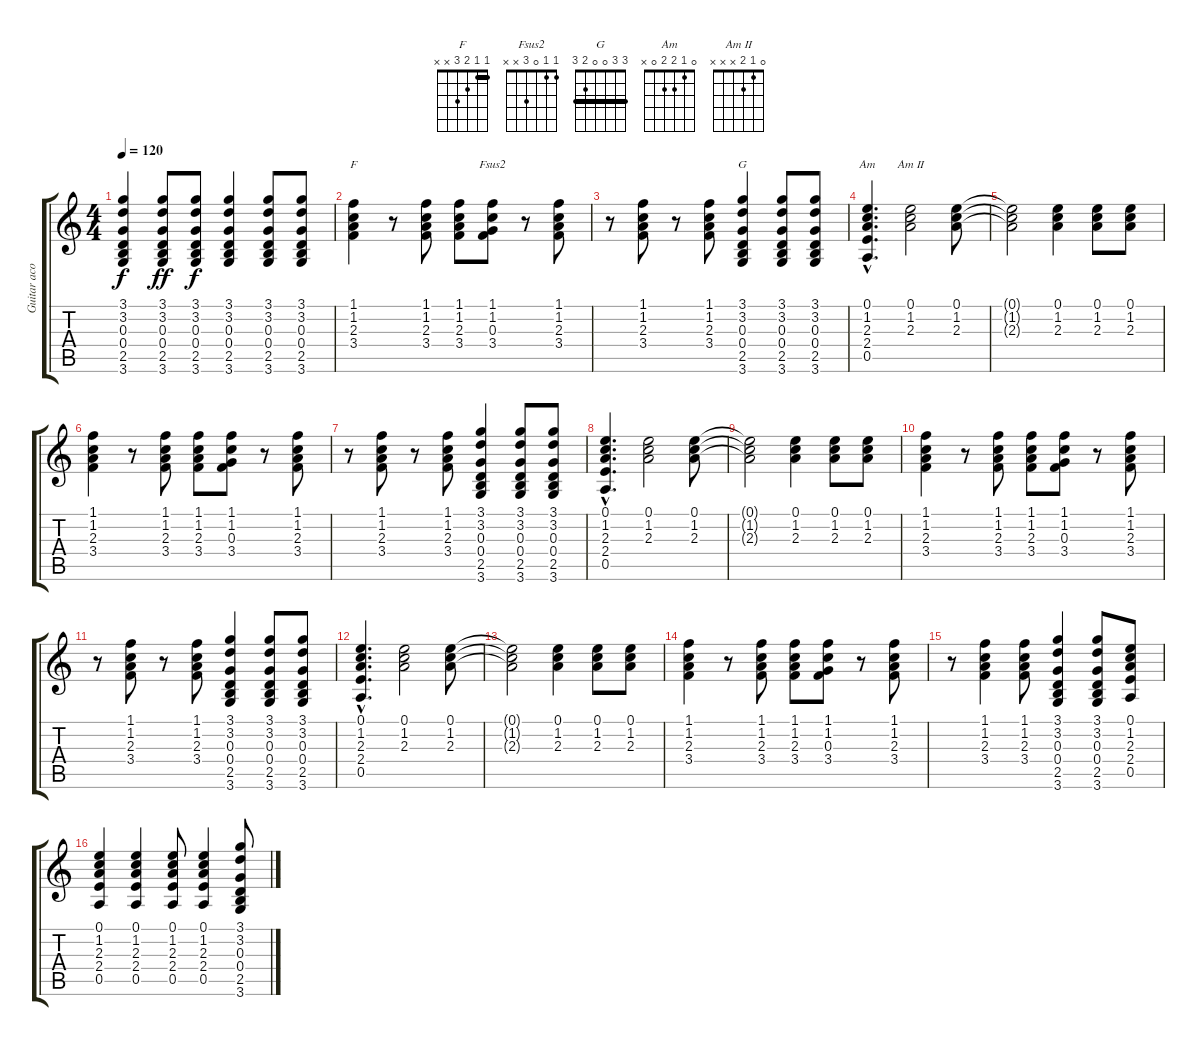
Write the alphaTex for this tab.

\track ("Guitar acoustique" "Guitar aco") {instrument acousticguitarsteel}
\staff {score tabs}
\tuning (E4 B3 G3 D3 A2 E2) {hide}
\chord ("F" 1 1 2 3 x x) {barre 1}
\chord ("Fsus2" 1 1 0 3 x x)
\chord ("G" 3 3 0 0 2 3) {barre 3}
\chord ("Am" 0 1 2 2 0 x)
\chord ("Am II" 0 1 2 x x x)
\ts (4 4)
\tempo 120
\clef g2
\ks c
(3.1 3.2 0.3 0.4 2.5 3.6).4{dy f} (3.1 3.2 0.3 0.4 2.5 3.6).8{dy ff} (3.1 3.2 0.3 0.4 2.5 3.6).8{dy f} (3.1 3.2 0.3 0.4 2.5 3.6).4 (3.1 3.2 0.3 0.4 2.5 3.6).8 (3.1 3.2 0.3 0.4 2.5 3.6).8 |
(1.1 1.2 2.3 3.4).4{ch "F"} r.8 (1.1 1.2 2.3 3.4).8 (1.1 1.2 2.3 3.4).8 (1.1 1.2 0.3 3.4).8{ch "Fsus2"} r.8 (1.1 1.2 2.3 3.4).8 |
r.8 (1.1 1.2 2.3 3.4).8 r.8 (1.1 1.2 2.3 3.4).8 (3.1 3.2 0.3 0.4 2.5 3.6).4{ch "G"} (3.1 3.2 0.3 0.4 2.5 3.6).8 (3.1 3.2 0.3 0.4 2.5 3.6).8 |
(0.1{hac} 1.2{hac} 2.3{hac} 2.4{hac} 0.5{hac}).4{d ch "Am"} (0.1 1.2 2.3).2{ch "Am II"} (0.1 1.2 2.3).8 |
(0.1{t} 1.2{t} 2.3{t}).2 (0.1 1.2 2.3).4 (0.1 1.2 2.3).8 (0.1 1.2 2.3).8 |
(1.1 1.2 2.3 3.4).4 r.8 (1.1 1.2 2.3 3.4).8 (1.1 1.2 2.3 3.4).8 (1.1 1.2 0.3 3.4).8 r.8 (1.1 1.2 2.3 3.4).8 |
r.8 (1.1 1.2 2.3 3.4).8 r.8 (1.1 1.2 2.3 3.4).8 (3.1 3.2 0.3 0.4 2.5 3.6).4 (3.1 3.2 0.3 0.4 2.5 3.6).8 (3.1 3.2 0.3 0.4 2.5 3.6).8 |
(0.1{hac} 1.2{hac} 2.3{hac} 2.4{hac} 0.5{hac}).4{d} (0.1 1.2 2.3).2 (0.1 1.2 2.3).8 |
(0.1{t} 1.2{t} 2.3{t}).2 (0.1 1.2 2.3).4 (0.1 1.2 2.3).8 (0.1 1.2 2.3).8 |
(1.1 1.2 2.3 3.4).4 r.8 (1.1 1.2 2.3 3.4).8 (1.1 1.2 2.3 3.4).8 (1.1 1.2 0.3 3.4).8 r.8 (1.1 1.2 2.3 3.4).8 |
r.8 (1.1 1.2 2.3 3.4).8 r.8 (1.1 1.2 2.3 3.4).8 (3.1 3.2 0.3 0.4 2.5 3.6).4 (3.1 3.2 0.3 0.4 2.5 3.6).8 (3.1 3.2 0.3 0.4 2.5 3.6).8 |
(0.1{hac} 1.2{hac} 2.3{hac} 2.4{hac} 0.5{hac}).4{d} (0.1 1.2 2.3).2 (0.1 1.2 2.3).8 |
(0.1{t} 1.2{t} 2.3{t}).2 (0.1 1.2 2.3).4 (0.1 1.2 2.3).8 (0.1 1.2 2.3).8 |
(1.1 1.2 2.3 3.4).4 r.8 (1.1 1.2 2.3 3.4).8 (1.1 1.2 2.3 3.4).8 (1.1 1.2 0.3 3.4).8 r.8 (1.1 1.2 2.3 3.4).8 |
r.8 (1.1 1.2 2.3 3.4).4 (1.1 1.2 2.3 3.4).8 (3.1 3.2 0.3 0.4 2.5 3.6).4 (3.1 3.2 0.3 0.4 2.5 3.6).8 (0.1 1.2 2.3 2.4 0.5).8 |
(0.1 1.2 2.3 2.4 0.5).4 (0.1 1.2 2.3 2.4 0.5).4 (0.1 1.2 2.3 2.4 0.5).8 (0.1 1.2 2.3 2.4 0.5).4 (3.1 3.2 0.3 0.4 2.5 3.6).8
